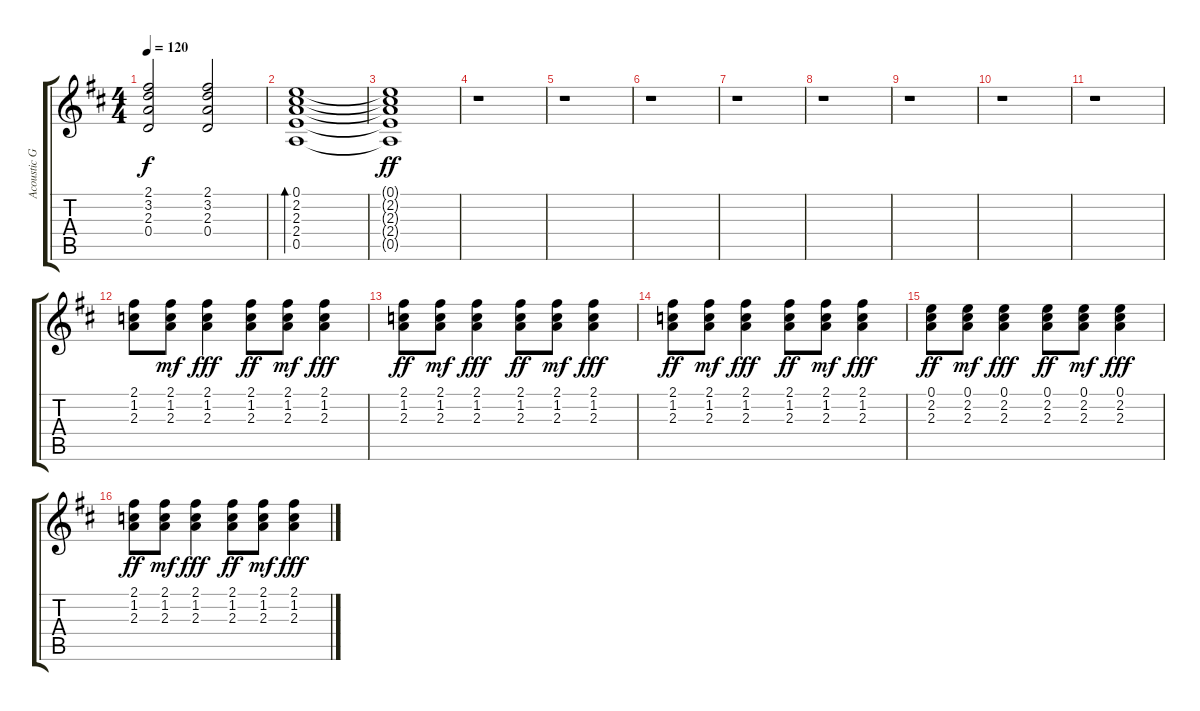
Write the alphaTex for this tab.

\track ("Acoustic Guitar 2" "Acoustic G") {instrument acousticguitarsteel}
\staff {score tabs}
\tuning (E4 B3 G3 D3 A2 E2) {hide}
\ts (4 4)
\tempo 120
\clef g2
\ks d
(2.1{t} 3.2{t} 2.3{t} 0.4{t}).2{dy f} (2.1 3.2 2.3 0.4).2 |
(0.1 2.2 2.3 2.4 0.5).1{bd 120} |
(0.1{t} 2.2{t} 2.3{t} 2.4{t} 0.5{t}).1{dy ff} |
r.1 |
r.1 |
r.1 |
r.1 |
r.1 |
r.1 |
r.1 |
r.1 |
(2.1 1.2 2.3).8{volume 6} (2.1 1.2 2.3).8{dy mf} (2.1 1.2 2.3).4{dy fff} (2.1 1.2 2.3).8{dy ff} (2.1 1.2 2.3).8{dy mf} (2.1 1.2 2.3).4{dy fff} |
(2.1 1.2 2.3).8{dy ff} (2.1 1.2 2.3).8{dy mf} (2.1 1.2 2.3).4{dy fff} (2.1 1.2 2.3).8{dy ff} (2.1 1.2 2.3).8{dy mf} (2.1 1.2 2.3).4{dy fff} |
(2.1 1.2 2.3).8{dy ff} (2.1 1.2 2.3).8{dy mf} (2.1 1.2 2.3).4{dy fff} (2.1 1.2 2.3).8{dy ff} (2.1 1.2 2.3).8{dy mf} (2.1 1.2 2.3).4{dy fff} |
(0.1 2.2 2.3).8{dy ff} (0.1 2.2 2.3).8{dy mf} (0.1 2.2 2.3).4{dy fff} (0.1 2.2 2.3).8{dy ff} (0.1 2.2 2.3).8{dy mf} (0.1 2.2 2.3).4{dy fff} |
(2.1 1.2 2.3).8{dy ff} (2.1 1.2 2.3).8{dy mf} (2.1 1.2 2.3).4{dy fff} (2.1 1.2 2.3).8{dy ff} (2.1 1.2 2.3).8{dy mf} (2.1 1.2 2.3).4{dy fff}
